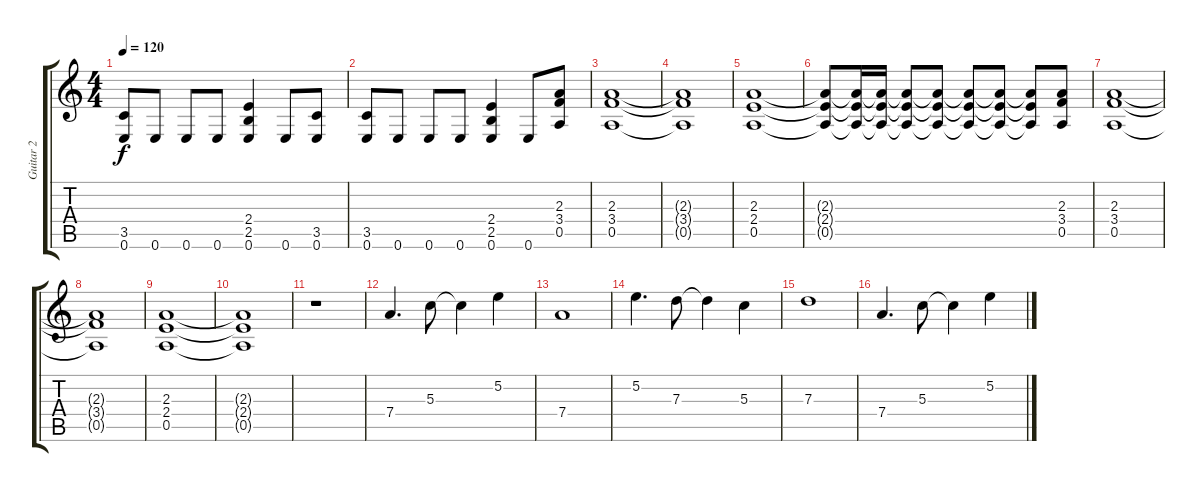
\track ("Guitar 2" "Guitar 2") {instrument distortionguitar}
\staff {score tabs}
\tuning (E4 B3 G3 D3 A2 E2) {hide}
\ts (4 4)
\tempo 120
\clef g2
\ks c
(3.5 0.6).8{dy f} 0.6.8 0.6.8 0.6.8 (2.4 2.5 0.6).4 0.6.8 (3.5 0.6).8 |
(3.5 0.6).8 0.6.8 0.6.8 0.6.8 (2.4 2.5 0.6).4 0.6.8 (2.3 3.4 0.5).8 |
(2.3 3.4 0.5).1 |
(2.3{t} 3.4{t} 0.5{t}).1 |
(2.3 2.4 0.5).1 |
(2.3{t} 2.4{t} 0.5{t}).8 (2.3{t} 2.4{t} 0.5{t}).16 (2.3{t} 2.4{t} 0.5{t}).16 (2.3{t} 2.4{t} 0.5{t}).8 (2.3{t} 2.4{t} 0.5{t}).8 (2.3{t} 2.4{t} 0.5{t}).8 (2.3{t} 2.4{t} 0.5{t}).8 (2.3{t} 2.4{t} 0.5{t}).8 (2.3 3.4 0.5).8 |
(2.3 3.4 0.5).1 |
(2.3{t} 3.4{t} 0.5{t}).1 |
(2.3 2.4 0.5).1 |
(2.3{t} 2.4{t} 0.5{t}).1 |
r.1 |
7.4.4{d} 5.3.8 5.3{t}.4 5.2.4 |
7.4.1 |
5.2.4{d} 7.3.8 7.3{t}.4 5.3.4 |
7.3.1 |
7.4.4{d} 5.3.8 5.3{t}.4 5.2.4
